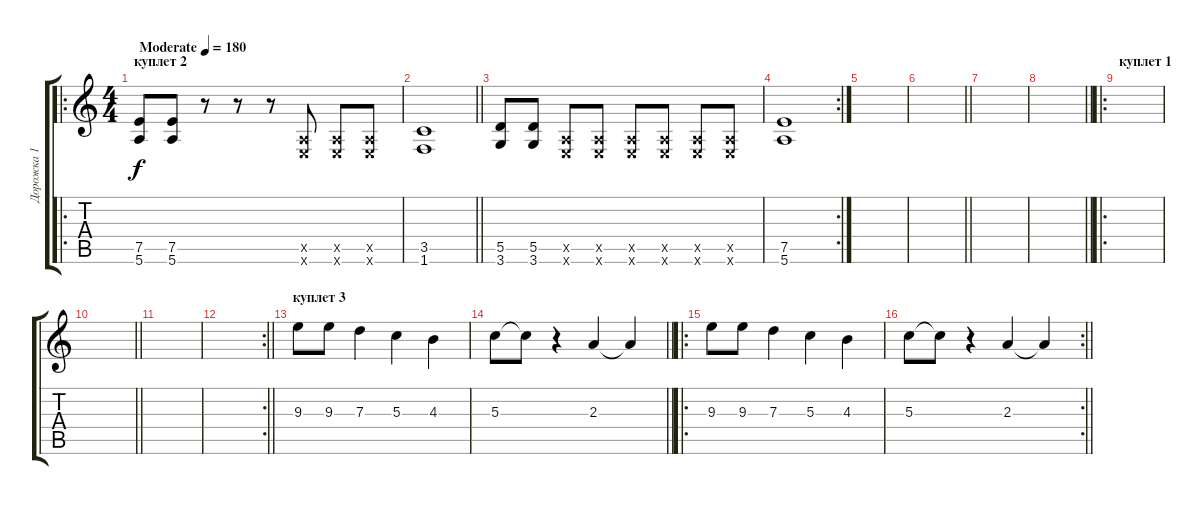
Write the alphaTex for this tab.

\track ("Дорожка 1" "Дорожка 1") {instrument distortionguitar}
\staff {score tabs}
\tuning (E4 B3 G3 D3 A2 E2) {hide}
\ro
\ts (4 4)
\section ("" "куплет 2")
\tempo (180 "Moderate")
\clef g2
\ks c
(7.5 5.6).8{dy f instrument distortionguitar} (7.5 5.6).8 r.8 r.8 r.8 (0.5{x} 0.6{x}).8 (0.5{x} 0.6{x}).8 (0.5{x} 0.6{x}).8 |
\barLineRight lightlight
(3.5 1.6).1 |
(5.5 3.6).8 (5.5 3.6).8 (0.5{x} 0.6{x}).8 (0.5{x} 0.6{x}).8 (0.5{x} 0.6{x}).8 (0.5{x} 0.6{x}).8 (0.5{x} 0.6{x}).8 (0.5{x} 0.6{x}).8 |
\rc 2
(7.5 5.6).1 |
|
\barLineRight lightlight
|
|
\barLineRight lightlight
|
\ro
\section ("" "куплет 1")
|
\barLineRight lightlight
|
|
\rc 2
\barLineRight lightlight
|
\section ("" "куплет 3")
9.3.8 9.3.8 7.3.4 5.3.4 4.3.4 |
\barLineRight lightlight
5.3.8 5.3{t}.8 r.4 2.3.4 2.3{t}.4 |
\ro
9.3.8 9.3.8 7.3.4 5.3.4 4.3.4 |
\rc 2
\barLineRight lightlight
5.3.8 5.3{t}.8 r.4 2.3.4 2.3{t}.4
